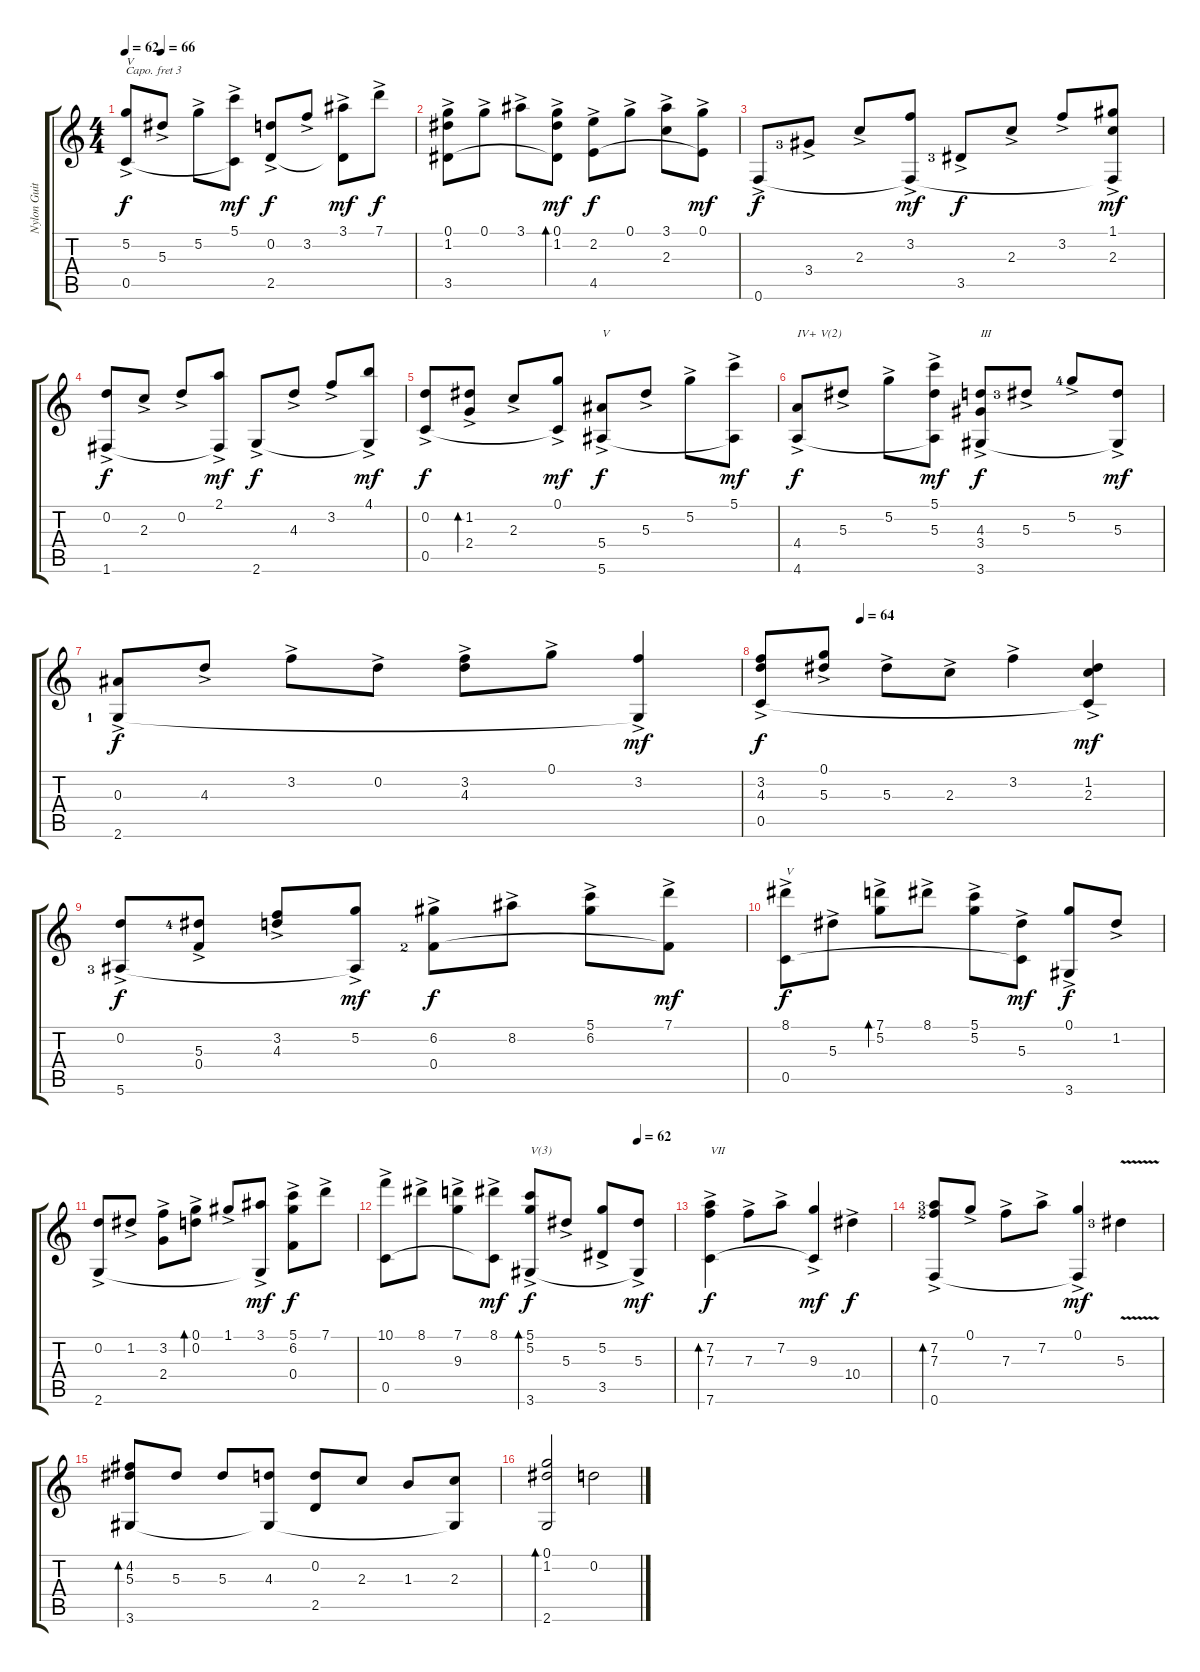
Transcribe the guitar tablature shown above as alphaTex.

\track ("Nylon Guitar" "Nylon Guit") {instrument acousticguitarnylon}
\staff {score tabs}
\capo 3
\tuning (E4 B3 G3 D3 A2 D2) {hide}
\ts (4 4)
\tempo 62
\tempo (66 0.125)
\clef g2
\ks c
(5.2{ac} 0.5{ac}).8{txt "V" dy f} 5.3{ac}.8 5.2{ac}.8 (5.1{ac} 0.5{t}).8{dy mf} (0.2{ac} 2.5{ac}).8{dy f} 3.2{ac}.8 (3.1{ac} 2.5{t}).8{dy mf} 7.1{ac}.8{dy f} |
(0.1{ac} 1.2{ac} 3.5{ac}).8 0.1{ac}.8 3.1{ac}.8 (0.1{ac} 1.2{ac} 3.5{t}).8{bd 30 dy mf} (2.2{ac} 4.5{ac}).8{dy f} 0.1{ac}.8 (3.1{ac} 2.3{ac}).8 (0.1{ac} 4.5{t}).8{dy mf} |
0.6{ac}.8{dy f} 3.4{ac lf 4}.8 2.3{ac}.8 (3.2{ac} 0.6{t}).8{dy mf} 3.5{ac lf 4}.8{dy f} 2.3{ac}.8 3.2{ac}.8 (1.1{ac} 2.3{ac} 0.6{t}).8{dy mf} |
(0.2{ac} 1.6{ac}).8{dy f} 2.3{ac}.8 0.2{ac}.8 (2.1{ac} 1.6{t}).8{dy mf} 2.6{ac}.8{dy f} 4.3{ac}.8 3.2{ac}.8 (4.1{ac} 2.6{t}).8{dy mf} |
(0.2{ac} 0.5{ac}).8{dy f} (1.2{ac} 2.4{ac}).8{bd 30} 2.3{ac}.8 (0.1{ac} 0.5{t}).8{dy mf} (5.4{ac} 5.6{ac}).8{txt "V" dy f} 5.3{ac}.8 5.2{ac}.8 (5.1{ac} 5.6{t}).8{dy mf} |
(4.4{ac} 4.6{ac}).8{txt "IV+ V(2)" dy f} 5.3{ac}.8 5.2{ac}.8 (5.1{ac} 5.3{ac} 4.6{t}).8{dy mf} (4.3{ac} 3.4{ac} 3.6{ac}).8{txt "III" dy f} 5.3{ac lf 4}.8 5.2{ac lf 5}.8 (5.3{ac} 3.6{t}).8{dy mf} |
(0.3{ac} 2.6{ac lf 2}).8{dy f} 4.3{ac}.8 3.2{ac}.8 0.2{ac}.8 (3.2{ac} 4.3{ac}).8 0.1{ac}.8 (3.2{ac} 2.6{t}).4{dy mf} |
\tempo (64 0.25)
(3.2{ac} 4.3{ac} 0.5{ac}).8{dy f} (0.1{ac} 5.3{ac}).8 5.3{ac}.8 2.3{ac}.8 3.2{ac}.4 (1.2{ac} 2.3{ac} 0.5{t}).4{dy mf} |
(0.2{ac} 5.6{ac lf 4}).8{dy f} (5.3{ac lf 5} 0.4{ac}).8 (3.2{ac} 4.3{ac}).8 (5.2{ac} 5.6{t}).8{dy mf} (6.2{ac} 0.4{ac lf 3}).8{dy f} 8.2{ac}.8 (5.1{ac} 6.2{ac}).8 (7.1{ac} 0.4{t}).8{dy mf} |
(8.1{ac} 0.5{ac}).8{txt "V" dy f} 5.3{ac}.8 (7.1{ac} 5.2{ac}).8{bd 30} 8.1{ac}.8 (5.1{ac} 5.2{ac}).8 (5.3{ac} 0.5{t}).8{dy mf} (0.1{ac} 3.6{ac}).8{dy f} 1.2{ac}.8 |
(0.2{ac} 2.6{ac}).8 1.2{ac}.8 (3.2{ac} 2.4{ac}).8 (0.1{ac} 0.2{ac}).8{bd 30} 1.1{ac}.8 (3.1{ac} 2.6{t}).8{dy mf} (5.1{ac} 6.2{ac} 0.4{ac}).8{dy f} 7.1{ac}.8 |
\tempo (62 0.875)
(10.1{ac} 0.5{ac}).8 8.1{ac}.8 (7.1{ac} 9.3{ac}).8 (8.1{ac} 0.5{t}).8{dy mf} (5.1{ac} 5.2{ac} 3.6{ac}).8{bd 30 txt "V(3)" dy f} 5.3{ac}.8 (5.2{ac} 3.5{ac}).8 (5.3{ac} 3.6{t}).8{dy mf} |
(7.2{ac} 7.3{ac} 7.6{ac}).4{bd 60 txt "VII" dy f} 7.3{ac}.8 7.2{ac}.8 (9.3{ac} 7.6{t}).4{dy mf} 10.4{ac}.4{dy f} |
(7.2{ac lf 4} 7.3{ac lf 3} 0.6{ac}).8{bd 60} 0.1{ac}.8 7.3{ac}.8 7.2{ac}.8 (0.1{ac} 0.6{t}).4{dy mf} 5.3{v lf 4}.4 |
(4.2 5.3 3.6).8{bd 30} 5.3.8 5.3.8 (4.3 3.6{t}).8 (0.2 2.5).8 2.3.8 1.3.8 (2.3 3.6{t}).8 |
(0.1 1.2 2.6).2{bd 120} 0.2.2
